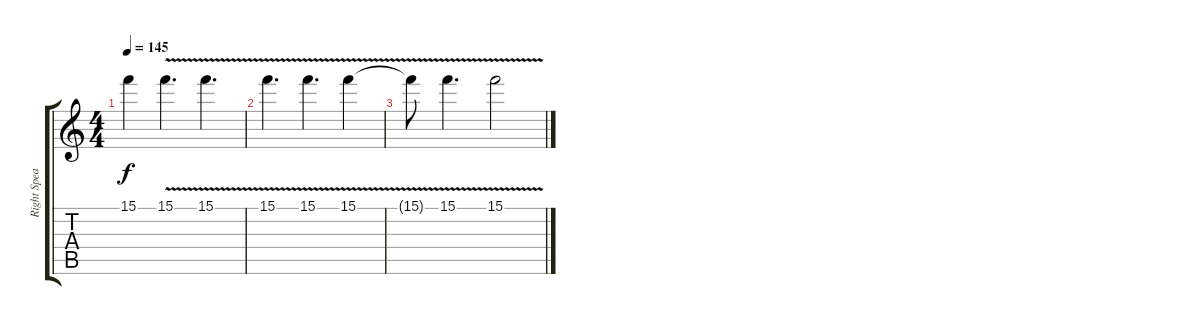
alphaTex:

\track ("Right Speaker 2" "Right Spea") {instrument distortionguitar}
\staff {score tabs}
\tuning (D4 A3 F3 C3 G2 D2) {hide}
\ts (4 4)
\tempo 145
\clef g2
\ks c
15.1{t}.4{dy f} 15.1{v}.4{d} 15.1{v}.4{d} |
15.1{v}.4{d} 15.1{v}.4{d} 15.1{v}.4 |
15.1{t}.8 15.1{v}.4{d} 15.1{v}.2
